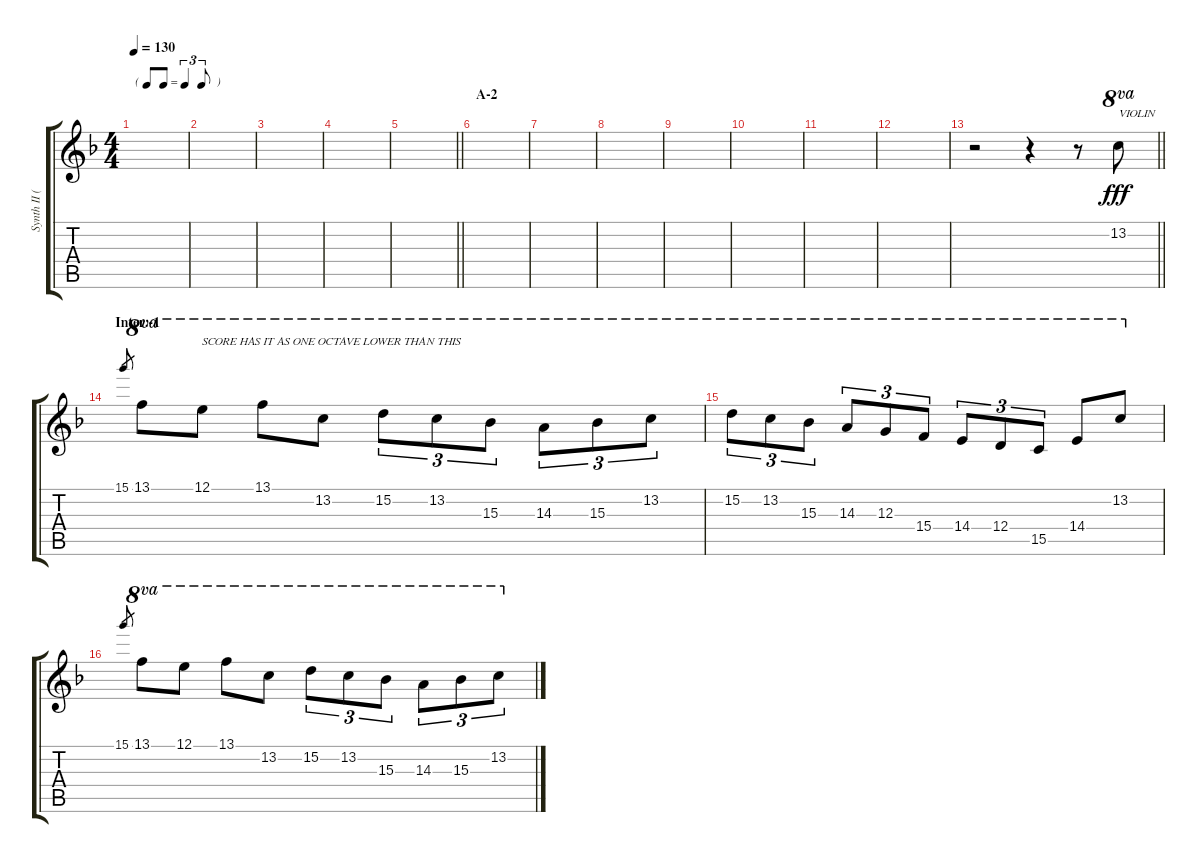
\track ("Synth II (Kotobuki Tsumugi)" "Synth II (") {mute instrument banjo}
\staff {score tabs}
\tuning (E4 B3 G3 D3 A2 E2) {hide}
\displaytranspose 12
\ts (4 4)
\tf triplet8th
\tempo 130
\clef g2
\ks f
|
|
|
|
\barLineRight lightlight
|
\section ("" "A-2")
|
|
|
|
|
|
|
\barLineRight lightlight
r.2 r.4 r.8 13.2.8{ot 8va txt "VIOLIN" dy fff instrument violin} |
\section ("" "Inter.-1")
15.1.8{gr} 13.1.8{ot 8va} 12.1.8{ot 8va txt "SCORE HAS IT AS ONE OCTAVE LOWER THAN THIS"} 13.1.8{ot 8va} 13.2.8{ot 8va} 15.2.8{tu (3 2) ot 8va} 13.2.8{tu (3 2) ot 8va} 15.3.8{tu (3 2) ot 8va} 14.3.8{tu (3 2) ot 8va} 15.3.8{tu (3 2) ot 8va} 13.2.8{tu (3 2) ot 8va} |
15.2.8{tu (3 2) ot 8va} 13.2.8{tu (3 2) ot 8va} 15.3.8{tu (3 2) ot 8va} 14.3.8{tu (3 2) ot 8va} 12.3.8{tu (3 2) ot 8va} 15.4.8{tu (3 2) ot 8va} 14.4.8{tu (3 2) ot 8va} 12.4.8{tu (3 2) ot 8va} 15.5.8{tu (3 2) ot 8va} 14.4.8{ot 8va} 13.2.8{ot 8va} |
15.1.8{gr} 13.1.8{ot 8va} 12.1.8{ot 8va} 13.1.8{ot 8va} 13.2.8{ot 8va} 15.2.8{tu (3 2) ot 8va} 13.2.8{tu (3 2) ot 8va} 15.3.8{tu (3 2) ot 8va} 14.3.8{tu (3 2) ot 8va} 15.3.8{tu (3 2) ot 8va} 13.2.8{tu (3 2) ot 8va}
